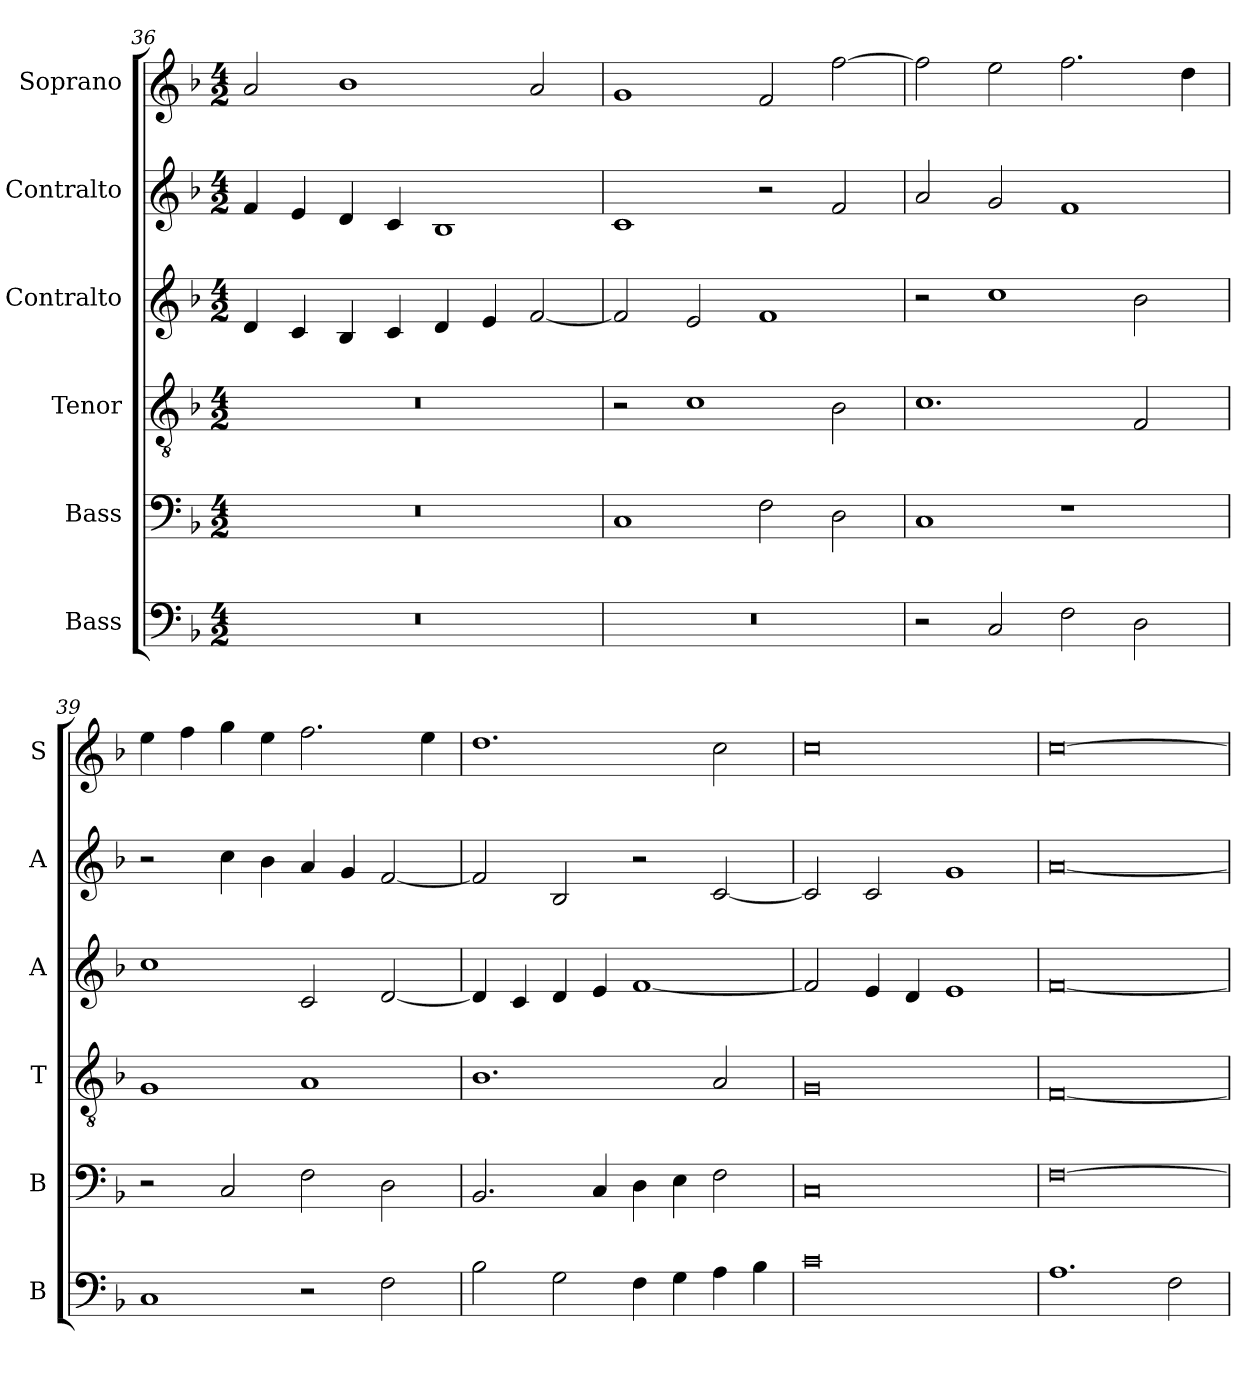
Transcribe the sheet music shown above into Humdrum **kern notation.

**kern	**kern	**kern	**kern	**kern	**kern
*part6	*part5	*part4	*part3	*part2	*part1
*staff6	*staff5	*staff4	*staff3	*staff2	*staff1
*I"Bass	*I"Bass	*I"Tenor	*I"Contralto	*I"Contralto	*I"Soprano
*I'B	*I'B	*I'T	*I'A	*I'A	*I'S
*clefF4	*clefF4	*clefGv2	*clefG2	*clefG2	*clefG2
*k[b-]	*k[b-]	*k[b-]	*k[b-]	*k[b-]	*k[b-]
*F:ion	*F:ion	*F:ion	*F:ion	*F:ion	*F:ion
*M4/2	*M4/2	*M4/2	*M4/2	*M4/2	*M4/2
=36	=36	=36	=36	=36	=36
0r	0r	0r	4d	4f	2a
.	.	.	4c	4e	.
.	.	.	4B-	4d	1b-
.	.	.	4c	4c	.
.	.	.	4d	1B-	.
.	.	.	4e	.	.
.	.	.	[2f	.	2a
=37	=37	=37	=37	=37	=37
0r	1C	2r	2f]	1c	1g
.	.	1c	2e	.	.
.	2F	.	1f	2r	2f
.	2D	2B-	.	2f	[2ff
=38	=38	=38	=38	=38	=38
2r	1C	1.c	2r	2a	2ff]
2C	.	.	1cc	2g	2ee
2F	1r	.	.	1f	2.ff
2D	.	2F	2b-	.	.
.	.	.	.	.	4dd
=39	=39	=39	=39	=39	=39
1C	2r	1G	1cc	2r	4ee
.	.	.	.	.	4ff
.	2C	.	.	4cc	4gg
.	.	.	.	4b-	4ee
2r	2F	1A	2c	4a	2.ff
.	.	.	.	4g	.
2F	2D	.	[2d	[2f	.
.	.	.	.	.	4ee
=40	=40	=40	=40	=40	=40
2B-	2.BB-	1.B-	4d]	2f]	1.dd
.	.	.	4c	.	.
2G	.	.	4d	2B-	.
.	4C	.	4e	.	.
4F	4D	.	[1f	2r	.
4G	4E	.	.	.	.
4A	2F	2A	.	[2c	2cc
4B-	.	.	.	.	.
=41	=41	=41	=41	=41	=41
0c	0C	0G	2f]	2c]	0cc
.	.	.	4e	2c	.
.	.	.	4d	.	.
.	.	.	1e	1g	.
=42	=42	=42	=42	=42	=42
1.A	[0F	[0F	[0f	[0a	[0cc
2F	.	.	.	.	.
=	=	=	=	=	=
*-	*-	*-	*-	*-	*-
